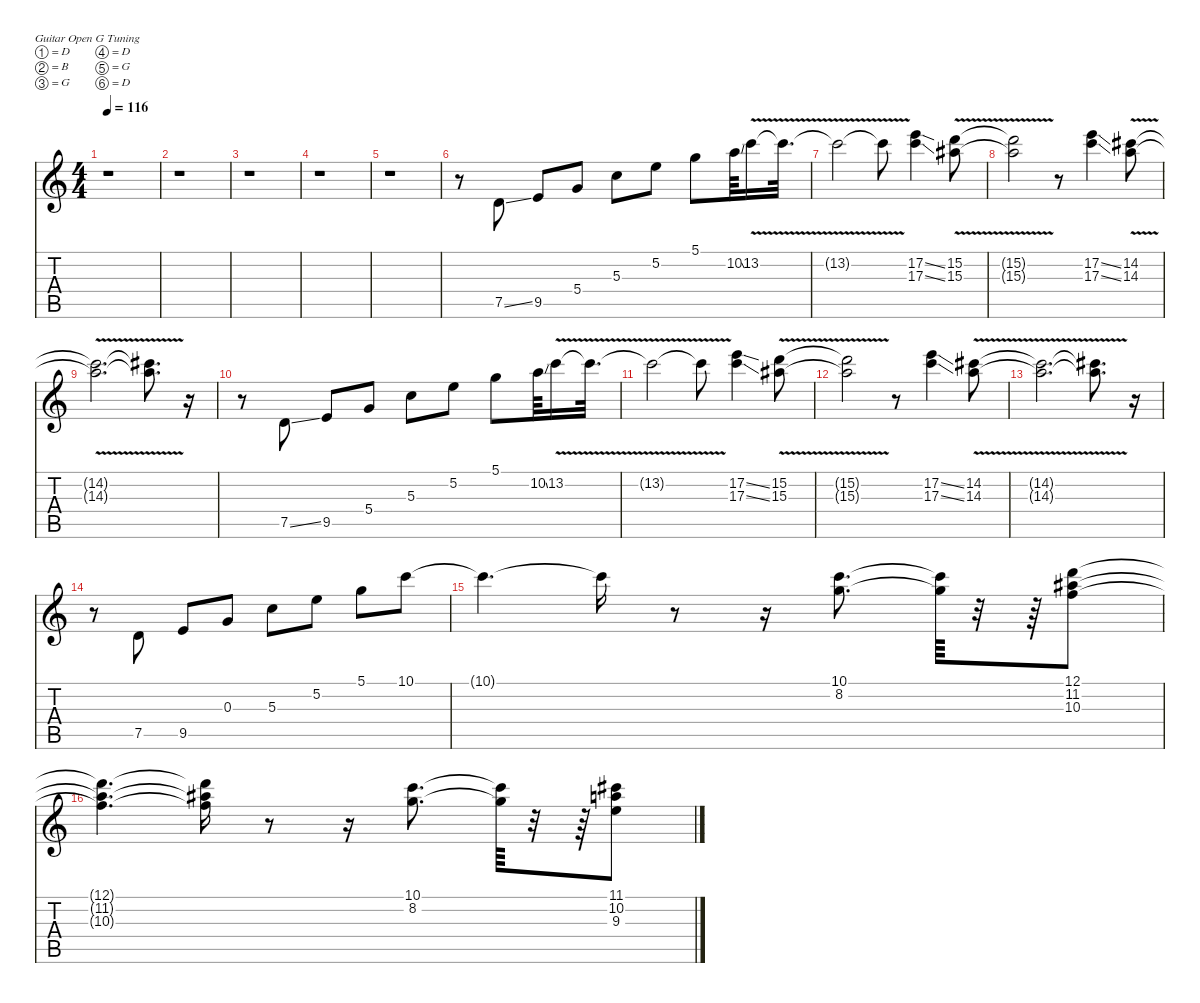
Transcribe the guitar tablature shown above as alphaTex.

\defaultSystemsLayout 4
\hideDynamics
\bracketExtendMode nobrackets
\singleTrackTrackNamePolicy hidden
\multiTrackTrackNamePolicy hidden
\otherSystemsTrackNameOrientation horizontal
\track ("Guitar 3" "dist.guit.") {instrument distortionguitar}
\staff {score tabs}
\tuning (D4 B3 G3 D3 G2 D2)
\ts (4 4)
\tempo 116
\clef g2
\ks c
r.1{dy f beam Down} |
r.1{beam Down} |
r.1{beam Down} |
r.1{beam Down} |
r.1{beam Down} |
r.8{beam Down} 7.5{ss}.8{beam Up} 9.5.8{beam Up} 5.4.8{beam Up} 5.3.8{beam Down} 5.2.8{beam Down} 5.1.8{beam Down} 10.2{ss}.64{beam Down} 13.2{v}.16{beam Down} 13.2{v t}.32{d beam Down} |
13.2{v t}.2{beam Down} 13.2{v t}.8{beam Down} (17.2{ss} 17.3{ss}).4{beam Down} (15.2{v} 15.3{v acc #}).8{beam Down} |
(15.2{v t} 15.3{v t acc #}).2{beam Down} r.8{beam Down} (17.2{ss} 17.3{ss}).4{beam Down} (14.2{v acc #} 14.3{v}).8{beam Down} |
(14.2{v t acc #} 14.3{v t}).2{d beam Down} (14.2{v t acc #} 14.3{v t}).8{d beam Down} r.16{beam Down} |
r.8{beam Down} 7.5{ss}.8{beam Up} 9.5.8{beam Up} 5.4.8{beam Up} 5.3.8{beam Down} 5.2.8{beam Down} 5.1.8{beam Down} 10.2{ss}.64{beam Down} 13.2{v}.16{beam Down} 13.2{v t}.32{d beam Down} |
13.2{v t}.2{beam Down} 13.2{v t}.8{beam Down} (17.2{ss} 17.3{ss}).4{beam Down} (15.2{v} 15.3{v acc #}).8{beam Down} |
(15.2{v t} 15.3{v t acc #}).2{beam Down} r.8{beam Down} (17.2{ss} 17.3{ss}).4{beam Down} (14.2{v acc #} 14.3{v}).8{beam Down} |
(14.2{v t acc #} 14.3{v t}).2{d beam Down} (14.2{v t acc #} 14.3{v t}).8{d beam Down} r.16{beam Down} |
r.8{beam Down} 7.5.8{beam Up} 9.5.8{beam Up} 0.3.8{beam Up} 5.3.8{beam Down} 5.2.8{beam Down} 5.1.8{beam Down} 10.1.8{beam Down} |
10.1{t}.4{d beam Down} 10.1{t}.16{beam Down} r.8{beam Down} r.16{beam Down} (10.1 8.2).8{d beam Down} (10.1{t} 8.2{t}).64{beam Down} r.32{beam Down} r.64{beam Down} (12.1 11.2{acc #} 10.3).8{beam Down} |
(12.1{t} 11.2{t acc #} 10.3{t}).4{d beam Down} (12.1{t} 11.2{t acc #} 10.3{t}).16{beam Down} r.8{beam Down} r.16{beam Down} (10.1 8.2).8{d beam Down} (10.1{t} 8.2{t}).64{beam Down} r.32{beam Down} r.64{beam Down} (11.1{acc #} 10.2 9.3).8{beam Down}
